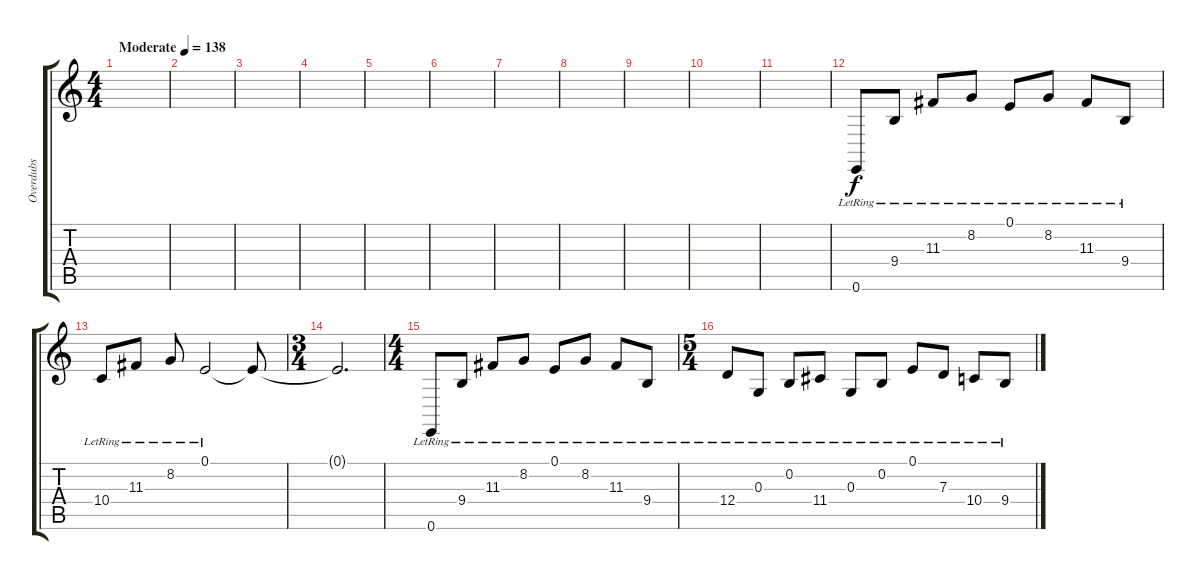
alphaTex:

\track ("Overdubs" "Overdubs") {instrument pad3polysynth}
\staff {score tabs}
\tuning (E4 B3 G3 D3 A2 E2) {hide}
\ts (4 4)
\tempo (138 "Moderate")
\clef g2
\ks c
|
|
|
|
|
|
|
|
|
|
|
0.6{lr}.8 9.4{lr}.8 11.3{lr}.8 8.2{lr}.8 0.1{lr}.8 8.2{lr}.8 11.3{lr}.8 9.4{lr}.8 |
10.4{lr}.8 11.3{lr}.8 8.2{lr}.8 0.1{lr}.2 0.1{t}.8 |
\ts (3 4)
0.1{t}.2{d} |
\ts (4 4)
0.6{lr}.8 9.4{lr}.8 11.3{lr}.8 8.2{lr}.8 0.1{lr}.8 8.2{lr}.8 11.3{lr}.8 9.4{lr}.8 |
\ts (5 4)
12.4{lr}.8 0.3{lr}.8 0.2{lr}.8 11.4{lr}.8 0.3{lr}.8 0.2{lr}.8 0.1{lr}.8 7.3{lr}.8 10.4{lr}.8 9.4{lr}.8
